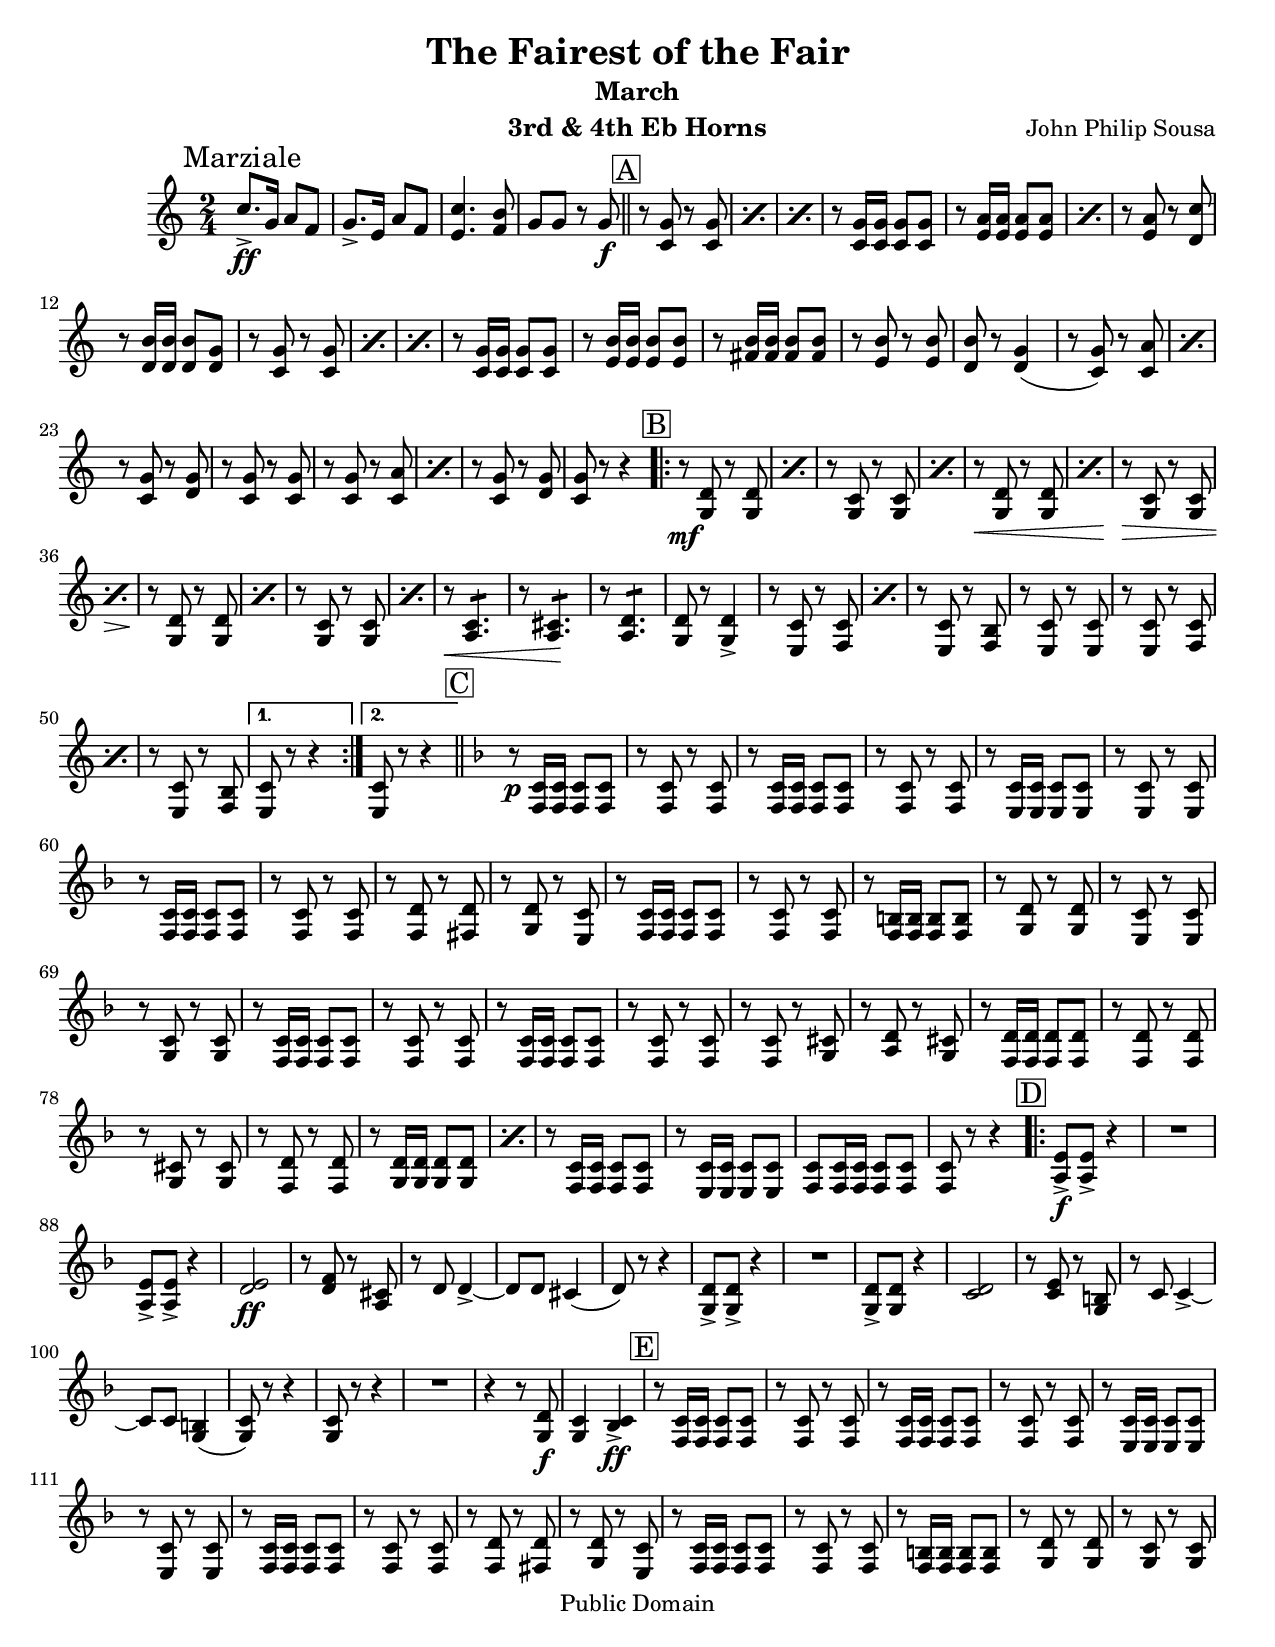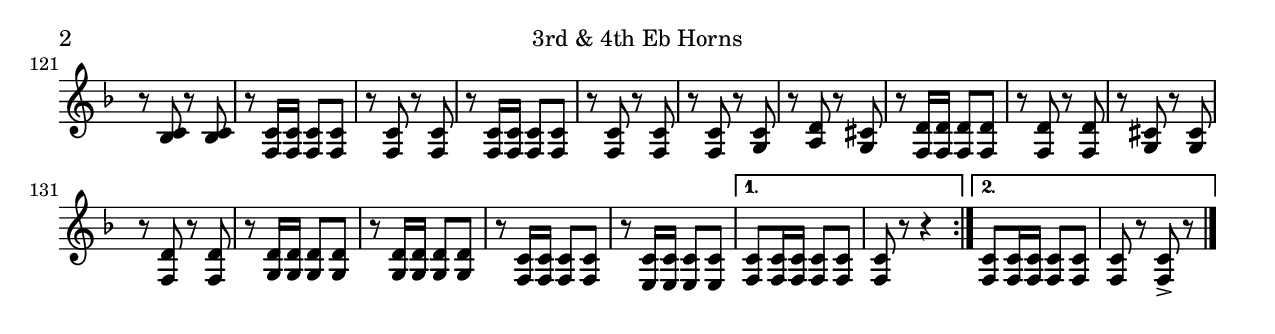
\version "2.16.2"
\include "JPSFotF.ly"

\paper {
  #(set-paper-size "letter")
}

\header {
  instrument = "3rd & 4th Eb Horns"
}

\score {
  \new Staff { 
    \set Staff.midiInstrument = "french horn"
    \override Score.RehearsalMark #'break-align-symbol = #'time-signature
    \mark "Marziale"
    <<
      \rehearsalMarks
      \hornThreeFourInEb
    >>
  }
  
  \layout {}
  \midi {
    \tempo 4 = 120
  }
}

